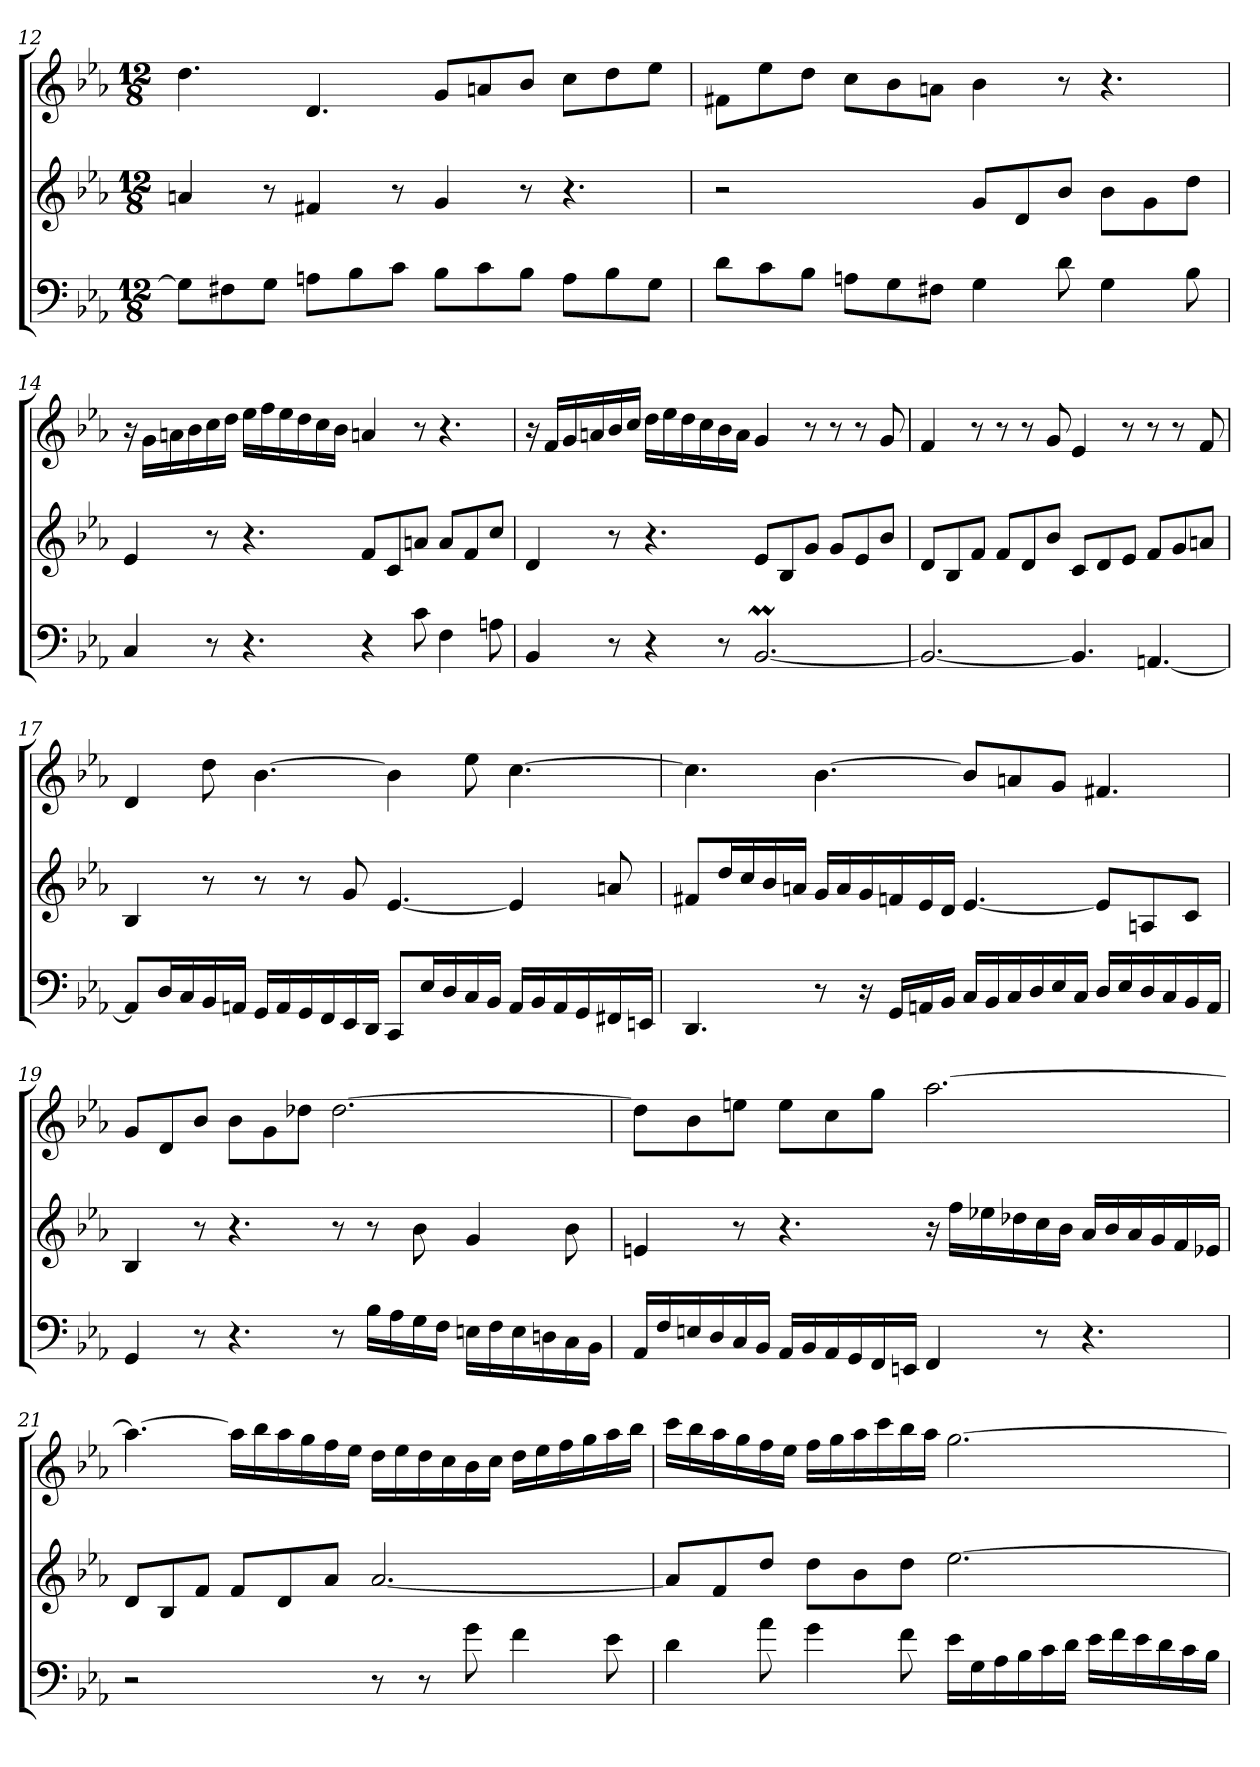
**kern	**kern	**kern
*part3	*part2	*part1
*staff3	*staff2	*staff1
*clefF4	*clefG2	*clefG2
*k[b-e-a-]	*k[b-e-a-]	*k[b-e-a-]
*c:	*c:	*c:
*M12/8	*M12/8	*M12/8
=12	=12	=12
8GL]	4an	4.dd
8F#X	.	.
8GJ	8r	.
8AnL	4f#X	4.d
8B-	.	.
8cJ	8r	.
8B-L	4g	8gL
8c	.	8an
8B-J	8r	8b-J
8AL	4.r	8ccL
8B-	.	8dd
8GJ	.	8ee-J
=13	=13	=13
!	!LO:N:vis=2	!
8dL	2.r	8f#XL
8c	.	8ee-
8B-J	.	8ddJ
8AnL	.	8ccL
8G	.	8b-
8F#XJ	.	8anJ
4G	8gL	4b-
.	8d	.
8d	8b-J	8r
4G	8b-L	4.r
.	8g	.
8B-	8ddJ	.
=14	=14	=14
4C	4e-	16r
.	.	16gLL
.	.	16an
.	.	16b-
8r	8r	16cc
.	.	16ddJJ
4.r	4.r	16ee-LL
.	.	16ff
.	.	16ee-
.	.	16dd
.	.	16cc
.	.	16b-JJ
4r	8fL	4an
.	8c	.
8c	8anJ	8r
4F	8aL	4.r
.	8f	.
8An	8ccJ	.
=15	=15	=15
4BB-	4d	16r
.	.	16fLL
.	.	16g
.	.	16an
8r	8r	16b-
.	.	16ccJJ
4r	4.r	16ddLL
.	.	16ee-
.	.	16dd
.	.	16cc
8r	.	16b-
.	.	16aJJ
[2.BB-M	8e-L	4g
.	8B-	.
.	8gJ	8r
.	8gL	8r
.	8e-	8r
.	8b-J	8g
=16	=16	=16
2.BB-_	8dL	4f
.	8B-	.
.	8fJ	8r
.	8fL	8r
.	8d	8r
.	8b-J	8g
4.BB-]	8cL	4e-
.	8d	.
.	8e-J	8r
[4.AAn	8fL	8r
.	8g	8r
.	8anJ	8f
=17	=17	=17
8AAL]	4B-	4d
16DL	.	.
16C	.	.
16BB-	8r	8dd
16AAnJJ	.	.
16GGLL	8r	[4.b-
16AA	.	.
16GG	8r	.
16FF	.	.
16EE-	8g	.
16DDJJ	.	.
8CCL	[4.e-	4b-]
16E-L	.	.
16D	.	.
16C	.	8ee-
16BB-JJ	.	.
16AALL	4e-]	[4.cc
16BB-	.	.
16AA	.	.
16GG	.	.
16FF#X	8an	.
16EEnJJ	.	.
=18	=18	=18
4.DD	8f#XL	4.cc]
.	16ddL	.
.	16cc	.
.	16b-	.
.	16anJJ	.
8r	16gLL	[4.b-
.	16a	.
16r	16g	.
16GGLL	16fn	.
16AAn	16e-	.
16BB-JJ	16dJJ	.
16CLL	[4.e-	8b-L]
16BB-	.	.
16C	.	8an
16D	.	.
16E-	.	8gJ
16CJJ	.	.
16DLL	8e-L]	4.f#X
16E-	.	.
16D	8An	.
16C	.	.
16BB-	8cJ	.
16AAJJ	.	.
=19	=19	=19
4GG	4B-	8gL
.	.	8d
8r	8r	8b-J
4.r	4.r	8b-L
.	.	8g
.	.	8dd-XJ
8r	8r	[2.dd-
16B-LL	8r	.
16A-	.	.
16G	8b-	.
16FJJ	.	.
16EnLL	4g	.
16F	.	.
16E	.	.
16Dn	.	.
16C	8b-	.
16BB-JJ	.	.
=20	=20	=20
16AA-LL	4en	8dd-L]
16F	.	.
16En	.	8b-
16D	.	.
16C	8r	8eenJ
16BB-JJ	.	.
16AA-LL	4.r	8eeL
16BB-	.	.
16AA-	.	8cc
16GG	.	.
16FF	.	8ggJ
16EEnJJ	.	.
4FF	16r	[2.aa-
.	16ffLL	.
.	16ee-X	.
.	16dd-X	.
8r	16cc	.
.	16b-JJ	.
4.r	16a-LL	.
.	16b-	.
.	16a-	.
.	16g	.
.	16f	.
.	16e-XJJ	.
=21	=21	=21
!LO:N:vis=2	!	!
2.r	8dL	4.aa-_
.	8B-	.
.	8fJ	.
.	8fL	16aa-LL]
.	.	16bb-
.	8d	16aa-
.	.	16gg
.	8a-J	16ff
.	.	16ee-JJ
8r	[2.a-	16ddLL
.	.	16ee-
8r	.	16dd
.	.	16cc
8g	.	16b-
.	.	16ccJJ
4f	.	16ddLL
.	.	16ee-
.	.	16ff
.	.	16gg
8e-	.	16aa-
.	.	16bb-JJ
=22	=22	=22
4d	8a-L]	16cccLL
.	.	16bb-
.	8f	16aa-
.	.	16gg
8a-	8ddJ	16ff
.	.	16ee-JJ
4g	8ddL	16ffLL
.	.	16gg
.	8b-	16aa-
.	.	16ccc
8f	8ddJ	16bb-
.	.	16aa-JJ
16e-LL	[2.ee-	[2.gg
16G	.	.
16A-	.	.
16B-	.	.
16c	.	.
16dJJ	.	.
16e-LL	.	.
16f	.	.
16e-	.	.
16d	.	.
16c	.	.
16B-JJ	.	.
=	=	=
*-	*-	*-
